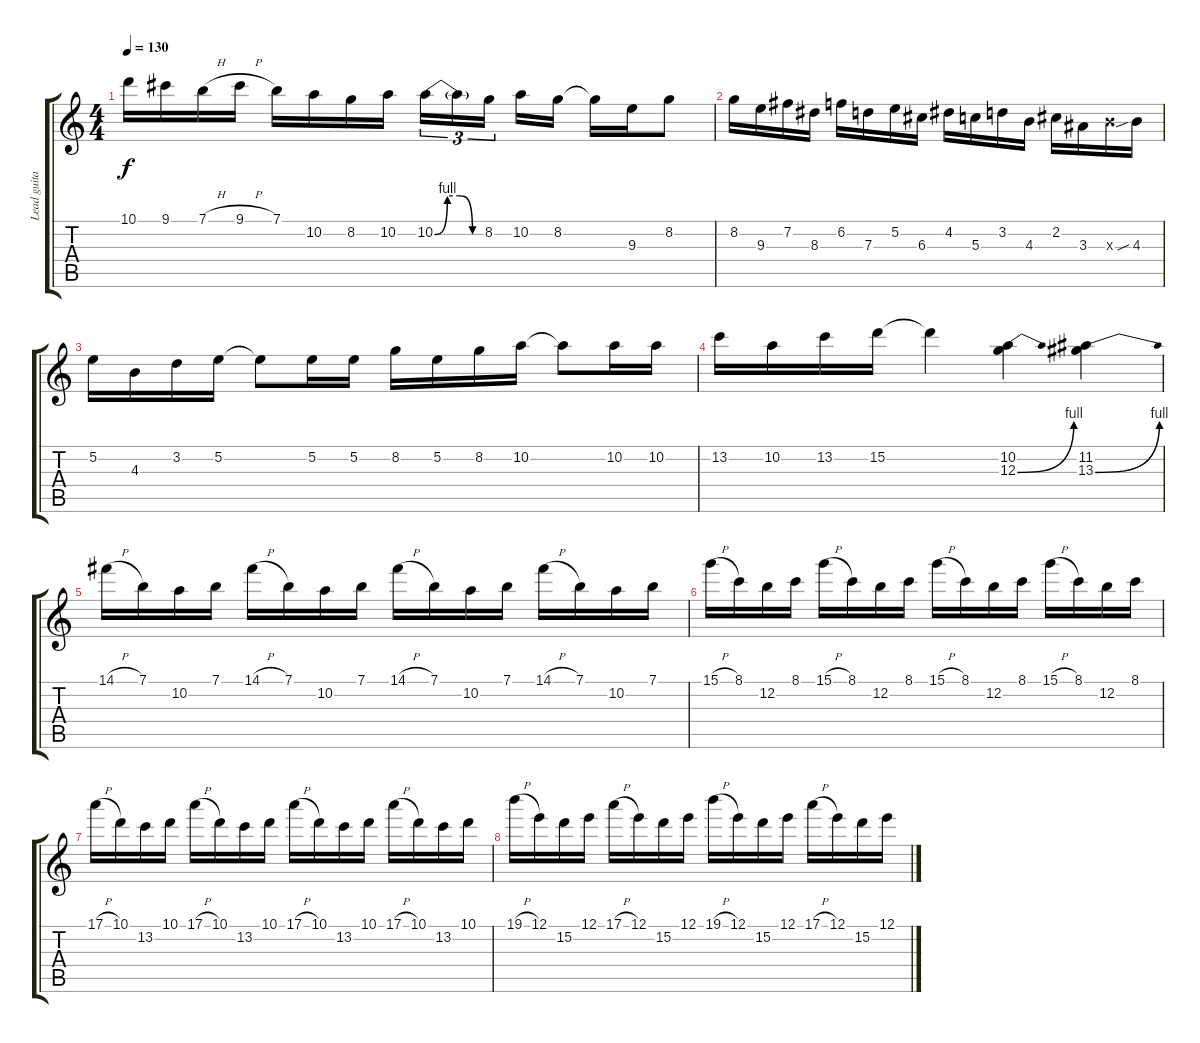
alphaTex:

\track ("Lead guitar(Distored) - Kirk " "Lead guita") {instrument distortionguitar}
\staff {score tabs}
\tuning (E4 B3 G3 D3 A2 E2) {hide}
\ts (4 4)
\tempo 130
\clef g2
\ks c
10.1.16{dy f} 9.1.16 7.1{h}.16 9.1{h}.16 7.1.16 10.2.16 8.2.16 10.2.16 10.2{be (custom 0 0 15 4 30 4 45 0 60 0)}.16{tu (3 2)} 10.2{t}.16{tu (3 2)} 8.2.16{tu (3 2) beam splitsecondary} 10.2.16 8.2.16 8.2{t}.16 9.3.16 8.2.8 |
8.2.16 9.3.16 7.2.16 8.3.16 6.2.16 7.3.16 5.2.16 6.3.16 4.2.16 5.3.16 3.2.16 4.3.16 2.2.16 3.3.16 4.3{x}.16 4.3{sib}.16 |
5.2.16 4.3.16 3.2.16 5.2.16 5.2{t}.8 5.2.16 5.2.16 8.2.16 5.2.16 8.2.16 10.2.16 10.2{t}.8 10.2.16 10.2.16 |
13.2.16 10.2.16 13.2.16 15.2.16 15.2{t}.4 (10.2 12.3{be (bend 0 0 60 4)}).4 (11.2 13.3{be (bend 0 0 60 4)}).4 |
14.1{h}.16 7.1.16 10.2.16 7.1.16 14.1{h}.16 7.1.16 10.2.16 7.1.16 14.1{h}.16 7.1.16 10.2.16 7.1.16 14.1{h}.16 7.1.16 10.2.16 7.1.16 |
15.1{h}.16 8.1.16 12.2.16 8.1.16 15.1{h}.16 8.1.16 12.2.16 8.1.16 15.1{h}.16 8.1.16 12.2.16 8.1.16 15.1{h}.16 8.1.16 12.2.16 8.1.16 |
17.1{h}.16 10.1.16 13.2.16 10.1.16 17.1{h}.16 10.1.16 13.2.16 10.1.16 17.1{h}.16 10.1.16 13.2.16 10.1.16 17.1{h}.16 10.1.16 13.2.16 10.1.16 |
19.1{h}.16 12.1.16 15.2.16 12.1.16 17.1{h}.16 12.1.16 15.2.16 12.1.16 19.1{h}.16 12.1.16 15.2.16 12.1.16 17.1{h}.16 12.1.16 15.2.16 12.1.16
